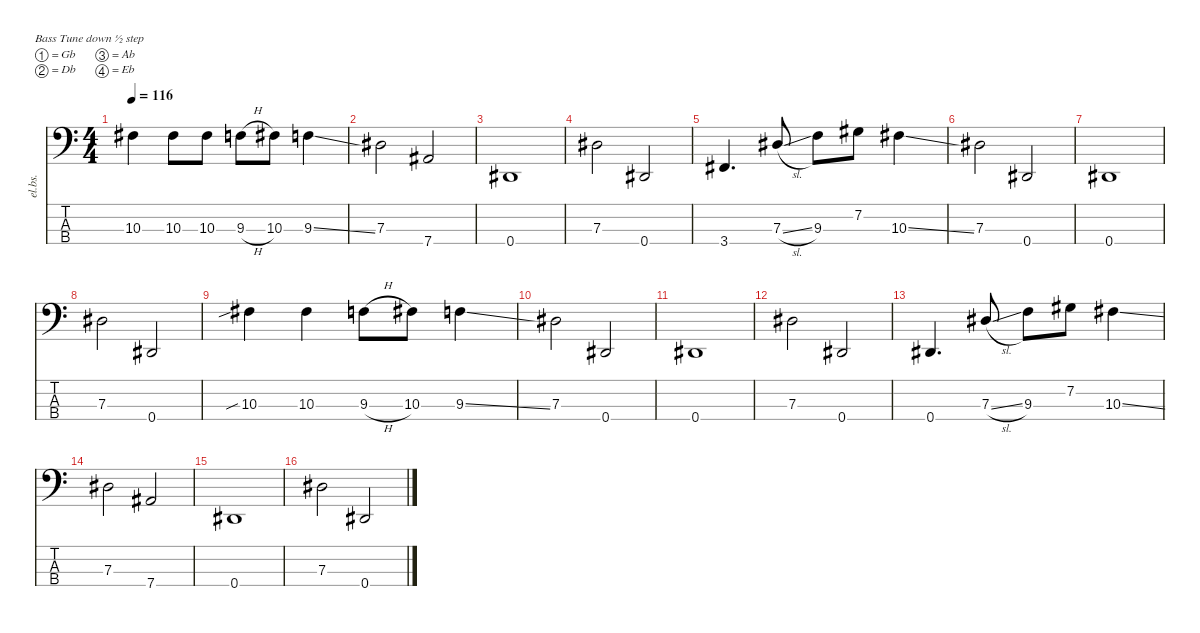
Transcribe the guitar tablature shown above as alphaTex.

\defaultSystemsLayout 4
\hideDynamics
\bracketExtendMode nobrackets
\otherSystemsTrackNameOrientation horizontal
\track ("Bass" "el.bs.") {instrument electricbasspick}
\staff {score tabs}
\tuning (Gb2 Db2 Ab1 Eb1)
\ts (4 4)
\tempo 116
\clef f4
\ks c
10.3{acc #}.4{dy f beam Down} 10.3{acc #}.8{beam Down} 10.3{acc #}.8{beam Down} 9.3{h}.8{beam Down} 10.3{acc #}.8{beam Down} 9.3{ss}.4{beam Down} |
7.3{acc #}.2{beam Down} 7.4{acc #}.2{beam Up} |
0.4{acc #}.1{beam Up} |
7.3{acc #}.2{beam Down} 0.4{acc #}.2{beam Up} |
3.4{acc #}.4{d beam Up} 7.3{sl acc #}.8{beam Up} 9.3.8{beam Down} 7.2{acc #}.8{beam Down} 10.3{ss acc #}.4{beam Down} |
7.3{acc #}.2{beam Down} 0.4{acc #}.2{beam Up} |
0.4{acc #}.1{beam Up} |
7.3{acc #}.2{beam Down} 0.4{acc #}.2{beam Up} |
10.3{sib acc #}.4{beam Down} 10.3{acc #}.4{beam Down} 9.3{h}.8{beam Down} 10.3{acc #}.8{beam Down} 9.3{ss}.4{beam Down} |
7.3{acc #}.2{beam Down} 0.4{acc #}.2{beam Up} |
0.4{acc #}.1{beam Up} |
7.3{acc #}.2{beam Down} 0.4{acc #}.2{beam Up} |
0.4{acc #}.4{d beam Up} 7.3{sl acc #}.8{beam Up} 9.3.8{beam Down} 7.2{acc #}.8{beam Down} 10.3{ss acc #}.4{beam Down} |
7.3{acc #}.2{beam Down} 7.4{acc #}.2{beam Up} |
0.4{acc #}.1{beam Up} |
7.3{acc #}.2{beam Down} 0.4{acc #}.2{beam Up}
